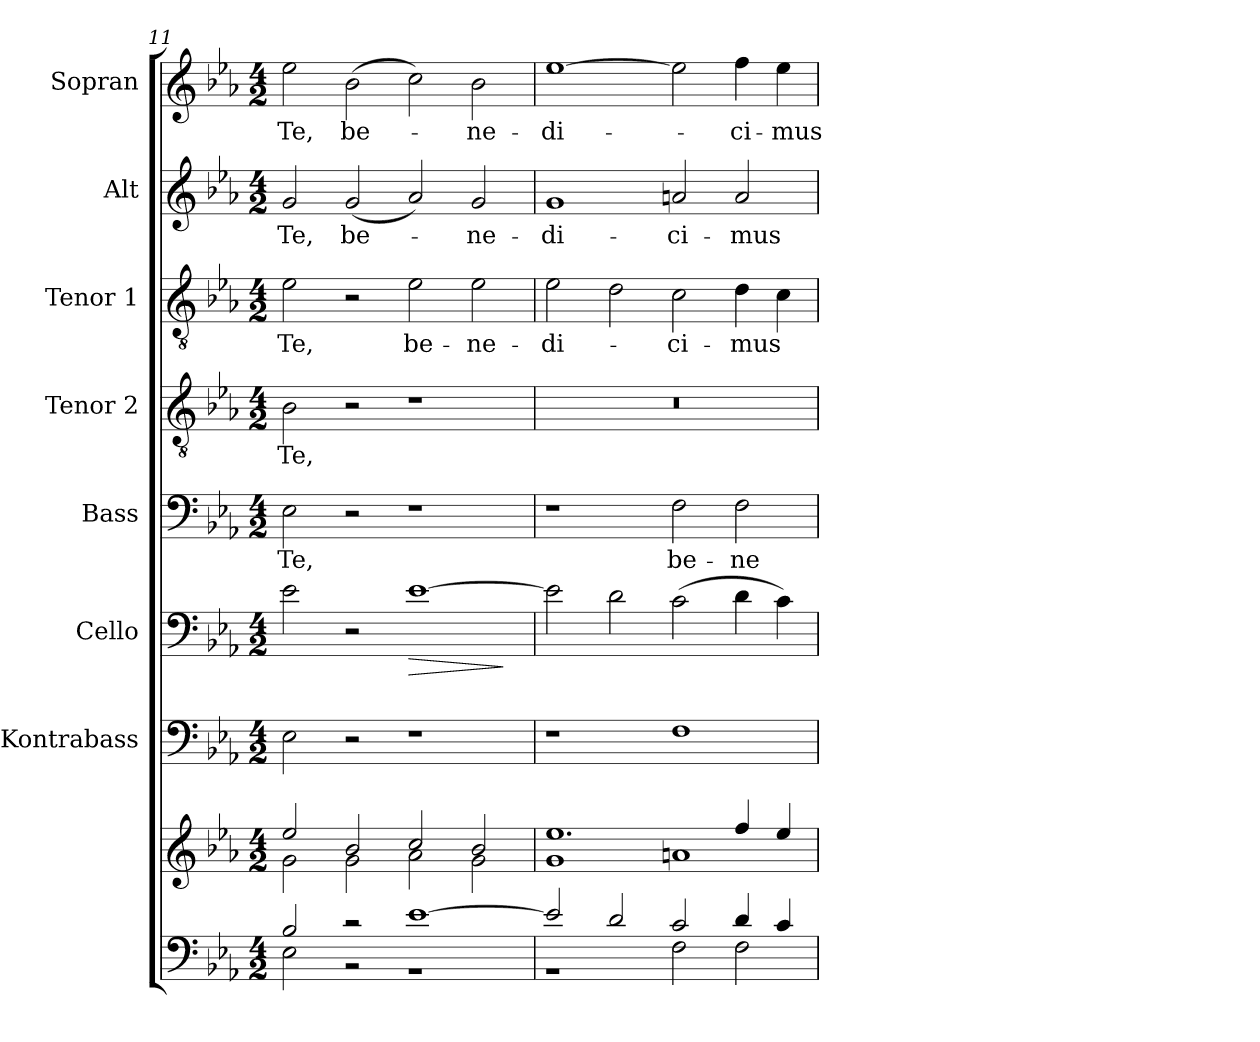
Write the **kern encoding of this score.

**kern	**kern	**kern	**kern	**dynam	**kern	**text	**kern	**text	**kern	**text	**kern	**text	**kern	**text
*part8	*part8	*part7	*part6	*part6	*part5	*part5	*part4	*part4	*part3	*part3	*part2	*part2	*part1	*part1
*staff9	*staff8	*staff7	*staff6	*staff6	*staff5	*staff5	*staff4	*staff4	*staff3	*staff3	*staff2	*staff2	*staff1	*staff1
*	*	*I"Kontrabass	*I"Cello	*	*I"Bass	*	*I"Tenor 2	*	*I"Tenor 1	*	*I"Alt	*	*I"Sopran	*
*	*	*I'Kb.	*	*	*I'B.	*	*I'T. 2	*	*I'T. 1	*	*I'A.	*	*I'S.	*
!!LO:PB:g=z
*clefF4	*clefG2	*clefF4	*clefF4	*	*clefF4	*	*clefGv2	*	*clefGv2	*	*clefG2	*	*clefG2	*
*	*	*ITrd7c12	*	*	*	*	*	*	*	*	*	*	*	*
*k[b-e-a-]	*k[b-e-a-]	*k[b-e-a-]	*k[b-e-a-]	*	*k[b-e-a-]	*	*k[b-e-a-]	*	*k[b-e-a-]	*	*k[b-e-a-]	*	*k[b-e-a-]	*
*E-:	*E-:	*E-:	*E-:	*	*E-:	*	*E-:	*	*E-:	*	*E-:	*	*E-:	*
*M4/2	*M4/2	*M4/2	*M4/2	*	*M4/2	*	*M4/2	*	*M4/2	*	*M4/2	*	*M4/2	*
=11	=11	=11	=11	=11	=11	=11	=11	=11	=11	=11	=11	=11	=11	=11
*^	*^	*	*	*	*	*	*	*	*	*	*	*	*	*
!	!	!	!	!	!	!	!	!LO:LY:b	!	!LO:LY:b	!	!LO:LY:b	!	!LO:LY:b	!	!LO:LY:b
2B-/	2E-\	2ee-/	2g\	2EE-\	2e-\	.	2E-\	Te,	2B-\	Te,	2e-\	Te,	2g/	Te,	2ee-\	Te,
!	!	!	!	!	!	!	!	!	!	!	!	!	!	!LO:LY:b	!	!LO:LY:b
2r	2r	2b-/	2g\	2r	2r	.	2r	.	2r	.	2r	.	(<2g/	be-	(>2b-\	be-
!	!	!	!	!	!	!LO:HP:b	!	!	!	!	!	!LO:LY:b	!	!	!	!
[>1e-	1r	2cc/	2a-\	1r	[1e-	>	1r	.	1r	.	2e-\	be-	2a-/)	.	2cc\)	.
!	!	!	!	!	!	!	!	!	!	!	!	!LO:LY:b	!	!LO:LY:b	!	!LO:LY:b
.	.	2b-/	2g\	.	.	.	.	.	.	.	2e-\	-ne-	2g/	-ne-	2b-\	-ne-
*v	*v	*	*	*	*	*	*	*	*	*	*	*	*	*	*	*
*	*v	*v	*	*	*	*	*	*	*	*	*	*	*	*	*
.	.	.	.	]	.	.	.	.	.	.	.	.	.	.
=12	=12	=12	=12	=12	=12	=12	=12	=12	=12	=12	=12	=12	=12	=12
*^	*^	*	*	*	*	*	*	*	*	*	*	*	*	*
!	!	!	!	!	!	!	!	!	!	!	!	!LO:LY:b	!	!LO:LY:b	!	!LO:LY:b
2e-/]	1r	1.ee-	1g	1r	2e-\]	.	1r	.	0r	.	2e-\	-di-	1g	-di-	[1ee-	-di-
2d/	.	.	.	.	2d\	.	.	.	.	.	2d\	.	.	.	.	.
!	!	!	!	!	!	!	!	!LO:LY:b	!	!	!	!LO:LY:b	!	!LO:LY:b	!	!
2c/	2F\	.	1an	1FF	(>2c\	.	2F\	be-	.	.	2c\	-ci-	2an/	-ci-	2ee-\]	.
!	!	!	!	!	!	!	!	!LO:LY:b	!	!	!	!LO:LY:b	!	!LO:LY:b	!	!LO:LY:b
4d/	2F\	4ff/	.	.	4d\	.	2F\	-ne-	.	.	4d\	-mus	2a/	-mus	4ff\	-ci-
!	!	!	!	!	!	!	!	!	!	!	!	!	!	!	!	!LO:LY:b
4c/	.	4ee-/	.	.	4c\)	.	.	.	.	.	4c\	.	.	.	4ee-\	-mus
*v	*v	*	*	*	*	*	*	*	*	*	*	*	*	*	*	*
*	*v	*v	*	*	*	*	*	*	*	*	*	*	*	*	*
=	=	=	=	=	=	=	=	=	=	=	=	=	=	=
*-	*-	*-	*-	*-	*-	*-	*-	*-	*-	*-	*-	*-	*-	*-
